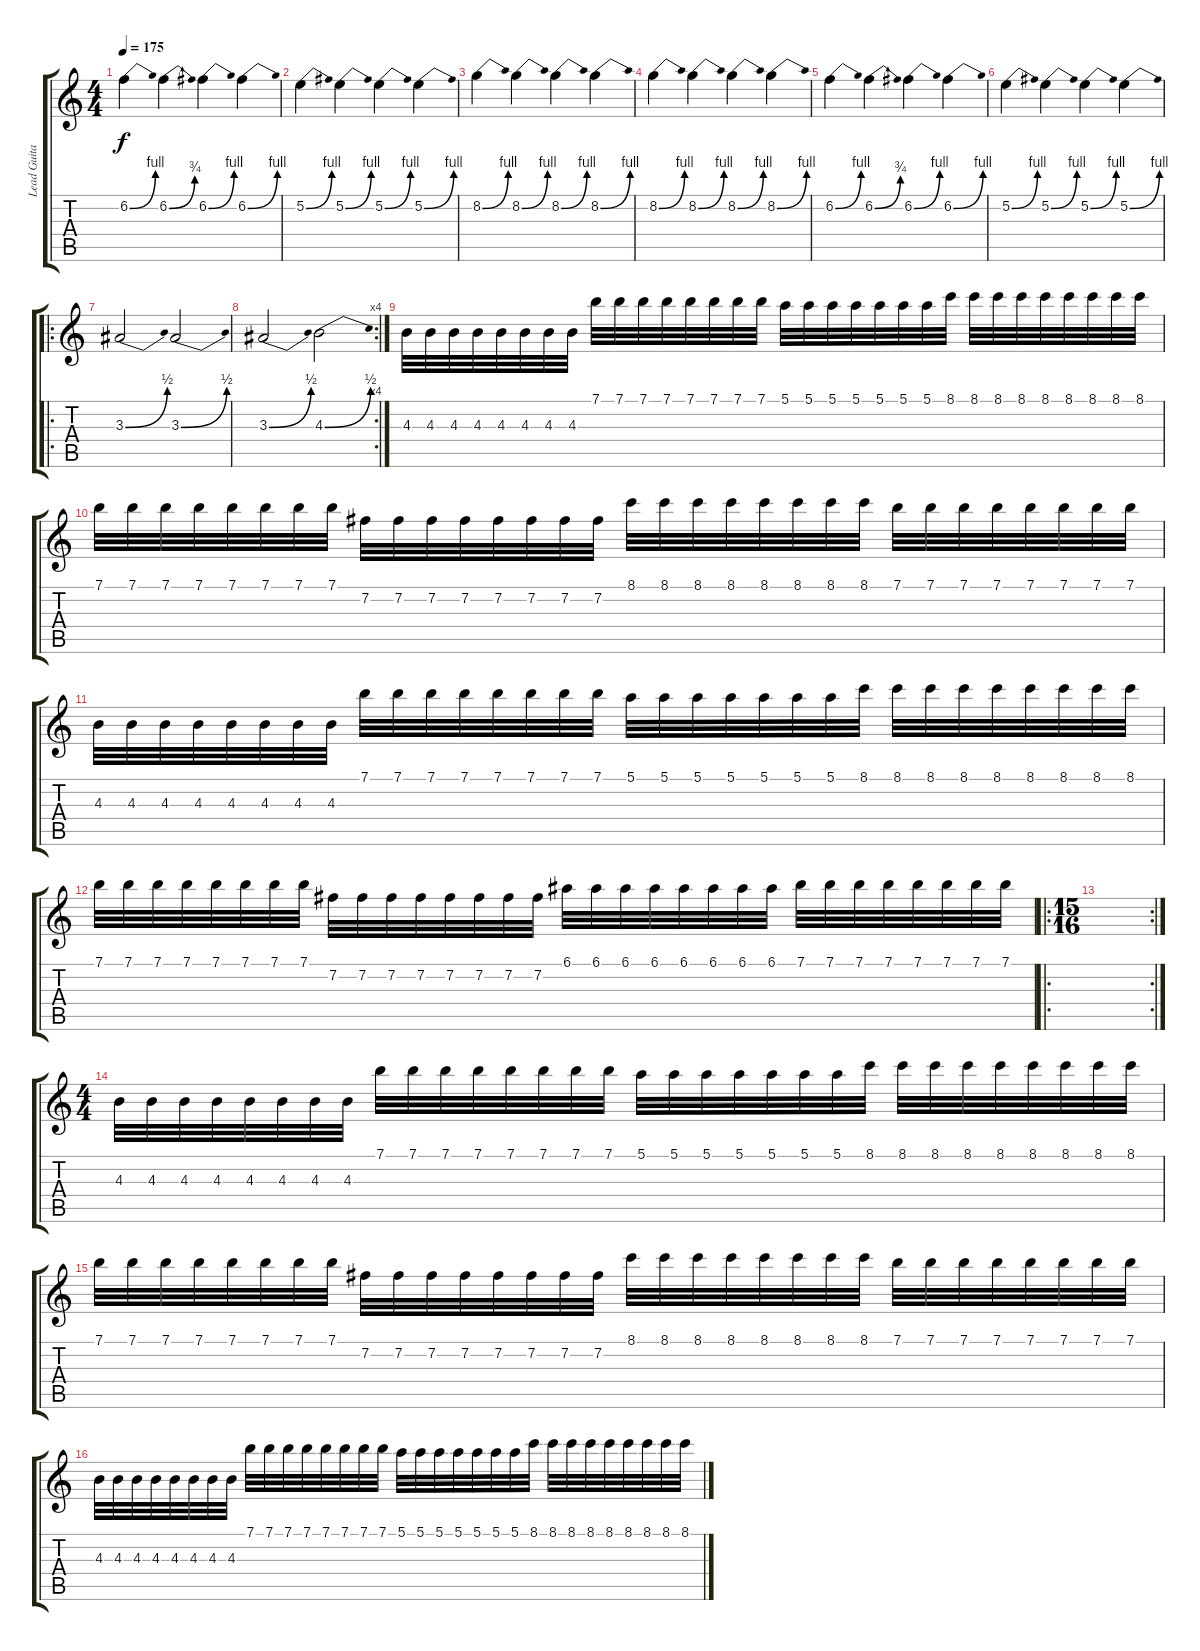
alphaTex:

\track ("Lead Guitar" "Lead Guita") {instrument distortionguitar}
\staff {score tabs}
\tuning (E4 B3 G3 D3 A2 E2) {hide}
\ts (4 4)
\tempo 175
\clef g2
\ks c
6.2{be (bend 0 0 60 4)}.4{dy f} 6.2{be (bend 0 0 60 3)}.4 6.2{be (bend 0 0 60 4)}.4 6.2{be (bend 0 0 60 4)}.4 |
5.2{be (bend 0 0 60 4)}.4 5.2{be (bend 0 0 60 4)}.4 5.2{be (bend 0 0 60 4)}.4 5.2{be (bend 0 0 60 4)}.4 |
8.2{be (bend 0 0 60 4)}.4 8.2{be (bend 0 0 60 4)}.4 8.2{be (bend 0 0 60 4)}.4 8.2{be (bend 0 0 60 4)}.4 |
8.2{be (bend 0 0 60 4)}.4 8.2{be (bend 0 0 60 4)}.4 8.2{be (bend 0 0 60 4)}.4 8.2{be (bend 0 0 60 4)}.4 |
6.2{be (bend 0 0 60 4)}.4 6.2{be (bend 0 0 60 3)}.4 6.2{be (bend 0 0 60 4)}.4 6.2{be (bend 0 0 60 4)}.4 |
5.2{be (bend 0 0 60 4)}.4 5.2{be (bend 0 0 60 4)}.4 5.2{be (bend 0 0 60 4)}.4 5.2{be (bend 0 0 60 4)}.4 |
\ro
3.3{be (bend 0 0 60 2)}.2 3.3{be (bend 0 0 60 2)}.2 |
\rc 4
3.3{be (bend 0 0 60 2)}.2 4.3{be (bend 0 0 60 2)}.2 |
4.3.32 4.3.32 4.3.32 4.3.32 4.3.32 4.3.32 4.3.32 4.3.32 7.1.32 7.1.32 7.1.32 7.1.32 7.1.32 7.1.32 7.1.32 7.1.32 5.1.32 5.1.32 5.1.32 5.1.32 5.1.32 5.1.32 5.1.32 8.1.32 8.1.32 8.1.32 8.1.32 8.1.32 8.1.32 8.1.32 8.1.32 8.1.32 |
7.1.32 7.1.32 7.1.32 7.1.32 7.1.32 7.1.32 7.1.32 7.1.32 7.2.32 7.2.32 7.2.32 7.2.32 7.2.32 7.2.32 7.2.32 7.2.32 8.1.32 8.1.32 8.1.32 8.1.32 8.1.32 8.1.32 8.1.32 8.1.32 7.1.32 7.1.32 7.1.32 7.1.32 7.1.32 7.1.32 7.1.32 7.1.32 |
4.3.32 4.3.32 4.3.32 4.3.32 4.3.32 4.3.32 4.3.32 4.3.32 7.1.32 7.1.32 7.1.32 7.1.32 7.1.32 7.1.32 7.1.32 7.1.32 5.1.32 5.1.32 5.1.32 5.1.32 5.1.32 5.1.32 5.1.32 8.1.32 8.1.32 8.1.32 8.1.32 8.1.32 8.1.32 8.1.32 8.1.32 8.1.32 |
7.1.32 7.1.32 7.1.32 7.1.32 7.1.32 7.1.32 7.1.32 7.1.32 7.2.32 7.2.32 7.2.32 7.2.32 7.2.32 7.2.32 7.2.32 7.2.32 6.1.32 6.1.32 6.1.32 6.1.32 6.1.32 6.1.32 6.1.32 6.1.32 7.1.32 7.1.32 7.1.32 7.1.32 7.1.32 7.1.32 7.1.32 7.1.32 |
\ro
\rc 2
\ts (15 16)
|
\ts (4 4)
4.3.32 4.3.32 4.3.32 4.3.32 4.3.32 4.3.32 4.3.32 4.3.32 7.1.32 7.1.32 7.1.32 7.1.32 7.1.32 7.1.32 7.1.32 7.1.32 5.1.32 5.1.32 5.1.32 5.1.32 5.1.32 5.1.32 5.1.32 8.1.32 8.1.32 8.1.32 8.1.32 8.1.32 8.1.32 8.1.32 8.1.32 8.1.32 |
7.1.32 7.1.32 7.1.32 7.1.32 7.1.32 7.1.32 7.1.32 7.1.32 7.2.32 7.2.32 7.2.32 7.2.32 7.2.32 7.2.32 7.2.32 7.2.32 8.1.32 8.1.32 8.1.32 8.1.32 8.1.32 8.1.32 8.1.32 8.1.32 7.1.32 7.1.32 7.1.32 7.1.32 7.1.32 7.1.32 7.1.32 7.1.32 |
4.3.32 4.3.32 4.3.32 4.3.32 4.3.32 4.3.32 4.3.32 4.3.32 7.1.32 7.1.32 7.1.32 7.1.32 7.1.32 7.1.32 7.1.32 7.1.32 5.1.32 5.1.32 5.1.32 5.1.32 5.1.32 5.1.32 5.1.32 8.1.32 8.1.32 8.1.32 8.1.32 8.1.32 8.1.32 8.1.32 8.1.32 8.1.32
